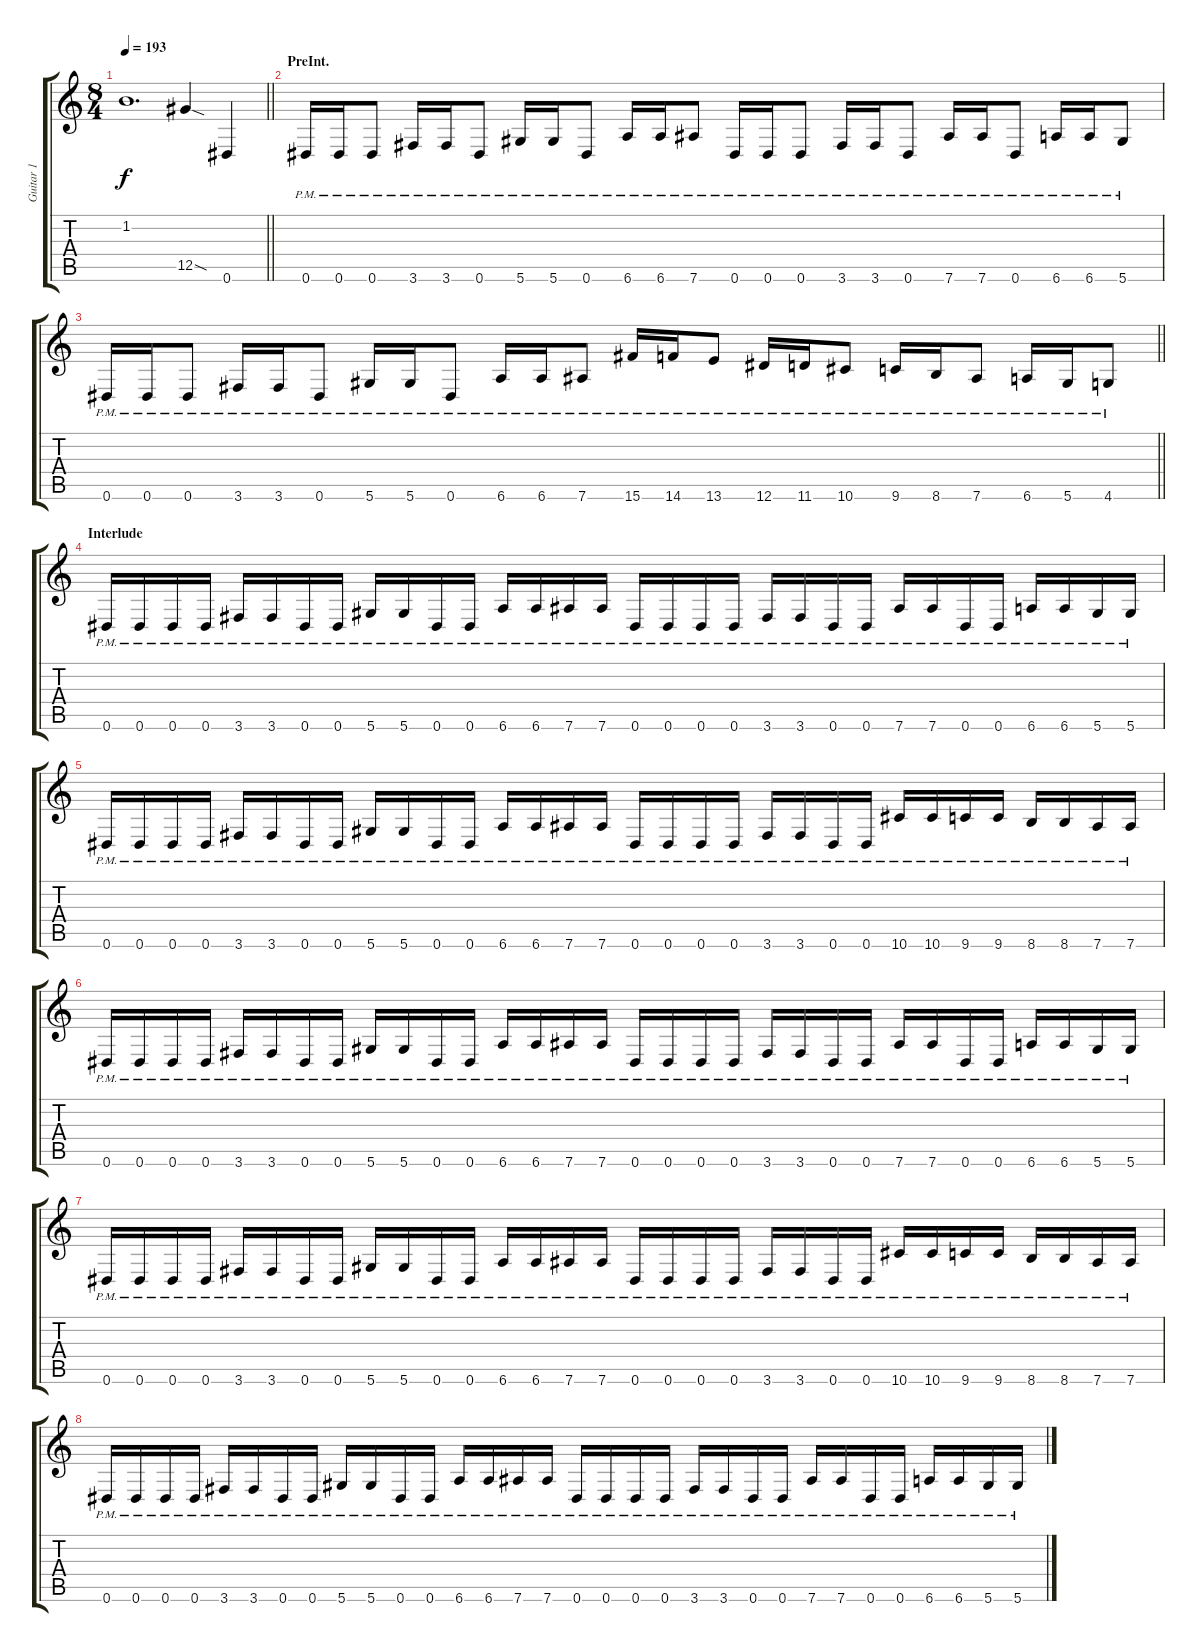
\track ("Guitar 1" "Guitar 1") {instrument distortionguitar}
\staff {score tabs}
\tuning (Eb4 Bb3 Gb3 Db3 Ab2 Eb2) {hide}
\ts (8 4)
\tempo 193
\clef g2
\barLineRight lightlight
\ks c
1.2{t}.1{d dy f} 12.5{sod}.4 0.6.4 |
\section ("" "PreInt.")
0.6{pm}.16 0.6{pm}.16 0.6{pm}.8 3.6{pm}.16 3.6{pm}.16 0.6{pm}.8 5.6{pm}.16 5.6{pm}.16 0.6{pm}.8 6.6{pm}.16 6.6{pm}.16 7.6{pm}.8 0.6{pm}.16 0.6{pm}.16 0.6{pm}.8 3.6{pm}.16 3.6{pm}.16 0.6{pm}.8 7.6{pm}.16 7.6{pm}.16 0.6{pm}.8 6.6{pm}.16 6.6{pm}.16 5.6{pm}.8 |
\barLineRight lightlight
0.6{pm}.16 0.6{pm}.16 0.6{pm}.8 3.6{pm}.16 3.6{pm}.16 0.6{pm}.8 5.6{pm}.16 5.6{pm}.16 0.6{pm}.8 6.6{pm}.16 6.6{pm}.16 7.6{pm}.8 15.6{pm}.16 14.6{pm}.16 13.6{pm}.8 12.6{pm}.16 11.6{pm}.16 10.6{pm}.8 9.6{pm}.16 8.6{pm}.16 7.6{pm}.8 6.6{pm}.16 5.6{pm}.16 4.6{pm}.8 |
\section ("" "Interlude")
0.6{pm}.16 0.6{pm}.16 0.6{pm}.16 0.6{pm}.16 3.6{pm}.16 3.6{pm}.16 0.6{pm}.16 0.6{pm}.16 5.6{pm}.16 5.6{pm}.16 0.6{pm}.16 0.6{pm}.16 6.6{pm}.16 6.6{pm}.16 7.6{pm}.16 7.6{pm}.16 0.6{pm}.16 0.6{pm}.16 0.6{pm}.16 0.6{pm}.16 3.6{pm}.16 3.6{pm}.16 0.6{pm}.16 0.6{pm}.16 7.6{pm}.16 7.6{pm}.16 0.6{pm}.16 0.6{pm}.16 6.6{pm}.16 6.6{pm}.16 5.6{pm}.16 5.6{pm}.16 |
0.6{pm}.16 0.6{pm}.16 0.6{pm}.16 0.6{pm}.16 3.6{pm}.16 3.6{pm}.16 0.6{pm}.16 0.6{pm}.16 5.6{pm}.16 5.6{pm}.16 0.6{pm}.16 0.6{pm}.16 6.6{pm}.16 6.6{pm}.16 7.6{pm}.16 7.6{pm}.16 0.6{pm}.16 0.6{pm}.16 0.6{pm}.16 0.6{pm}.16 3.6{pm}.16 3.6{pm}.16 0.6{pm}.16 0.6{pm}.16 10.6{pm}.16 10.6{pm}.16 9.6{pm}.16 9.6{pm}.16 8.6{pm}.16 8.6{pm}.16 7.6{pm}.16 7.6{pm}.16 |
0.6{pm}.16 0.6{pm}.16 0.6{pm}.16 0.6{pm}.16 3.6{pm}.16 3.6{pm}.16 0.6{pm}.16 0.6{pm}.16 5.6{pm}.16 5.6{pm}.16 0.6{pm}.16 0.6{pm}.16 6.6{pm}.16 6.6{pm}.16 7.6{pm}.16 7.6{pm}.16 0.6{pm}.16 0.6{pm}.16 0.6{pm}.16 0.6{pm}.16 3.6{pm}.16 3.6{pm}.16 0.6{pm}.16 0.6{pm}.16 7.6{pm}.16 7.6{pm}.16 0.6{pm}.16 0.6{pm}.16 6.6{pm}.16 6.6{pm}.16 5.6{pm}.16 5.6{pm}.16 |
0.6{pm}.16 0.6{pm}.16 0.6{pm}.16 0.6{pm}.16 3.6{pm}.16 3.6{pm}.16 0.6{pm}.16 0.6{pm}.16 5.6{pm}.16 5.6{pm}.16 0.6{pm}.16 0.6{pm}.16 6.6{pm}.16 6.6{pm}.16 7.6{pm}.16 7.6{pm}.16 0.6{pm}.16 0.6{pm}.16 0.6{pm}.16 0.6{pm}.16 3.6{pm}.16 3.6{pm}.16 0.6{pm}.16 0.6{pm}.16 10.6{pm}.16 10.6{pm}.16 9.6{pm}.16 9.6{pm}.16 8.6{pm}.16 8.6{pm}.16 7.6{pm}.16 7.6{pm}.16 |
0.6{pm}.16 0.6{pm}.16 0.6{pm}.16 0.6{pm}.16 3.6{pm}.16 3.6{pm}.16 0.6{pm}.16 0.6{pm}.16 5.6{pm}.16 5.6{pm}.16 0.6{pm}.16 0.6{pm}.16 6.6{pm}.16 6.6{pm}.16 7.6{pm}.16 7.6{pm}.16 0.6{pm}.16 0.6{pm}.16 0.6{pm}.16 0.6{pm}.16 3.6{pm}.16 3.6{pm}.16 0.6{pm}.16 0.6{pm}.16 7.6{pm}.16 7.6{pm}.16 0.6{pm}.16 0.6{pm}.16 6.6{pm}.16 6.6{pm}.16 5.6{pm}.16 5.6{pm}.16
